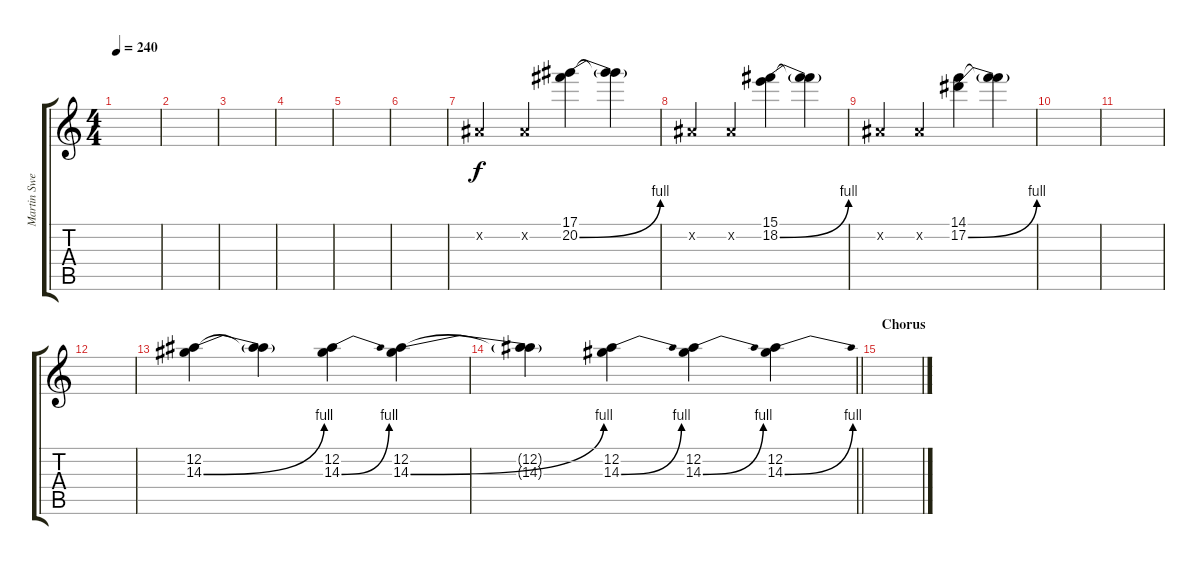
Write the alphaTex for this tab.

\track ("Martin Sweet (Solo/Fill Guitar)" "Martin Swe") {instrument distortionguitar}
\staff {score tabs}
\tuning (Eb4 Bb3 Gb3 Db3 Ab2 Eb2) {hide}
\ts (4 4)
\tempo 240
\clef g2
\ks c
|
|
|
|
|
|
0.2{x}.4 0.2{x}.4 (17.1 20.2{be (bend 0 0 60 4)}).4 (17.1{t} 20.2{t}).4 |
0.2{x}.4 0.2{x}.4 (15.1 18.2{be (bend 0 0 60 4)}).4 (15.1{t} 18.2{t}).4 |
0.2{x}.4 0.2{x}.4 (14.1 17.2{be (bend 0 0 60 4)}).4 (14.1{t} 17.2{t}).4 |
|
|
|
(12.2 14.3{be (bend 0 0 60 4)}).4 (12.2{t} 14.3{t}).4 (12.2 14.3{be (bend 0 0 60 4)}).4 (12.2 14.3{be (bend 0 0 60 4)}).4 |
\barLineRight lightlight
(12.2{t} 14.3{t}).4 (12.2 14.3{be (bend 0 0 60 4)}).4 (12.2 14.3{be (bend 0 0 60 4)}).4 (12.2 14.3{be (bend 0 0 60 4)}).4 |
\section ("" "Chorus")
